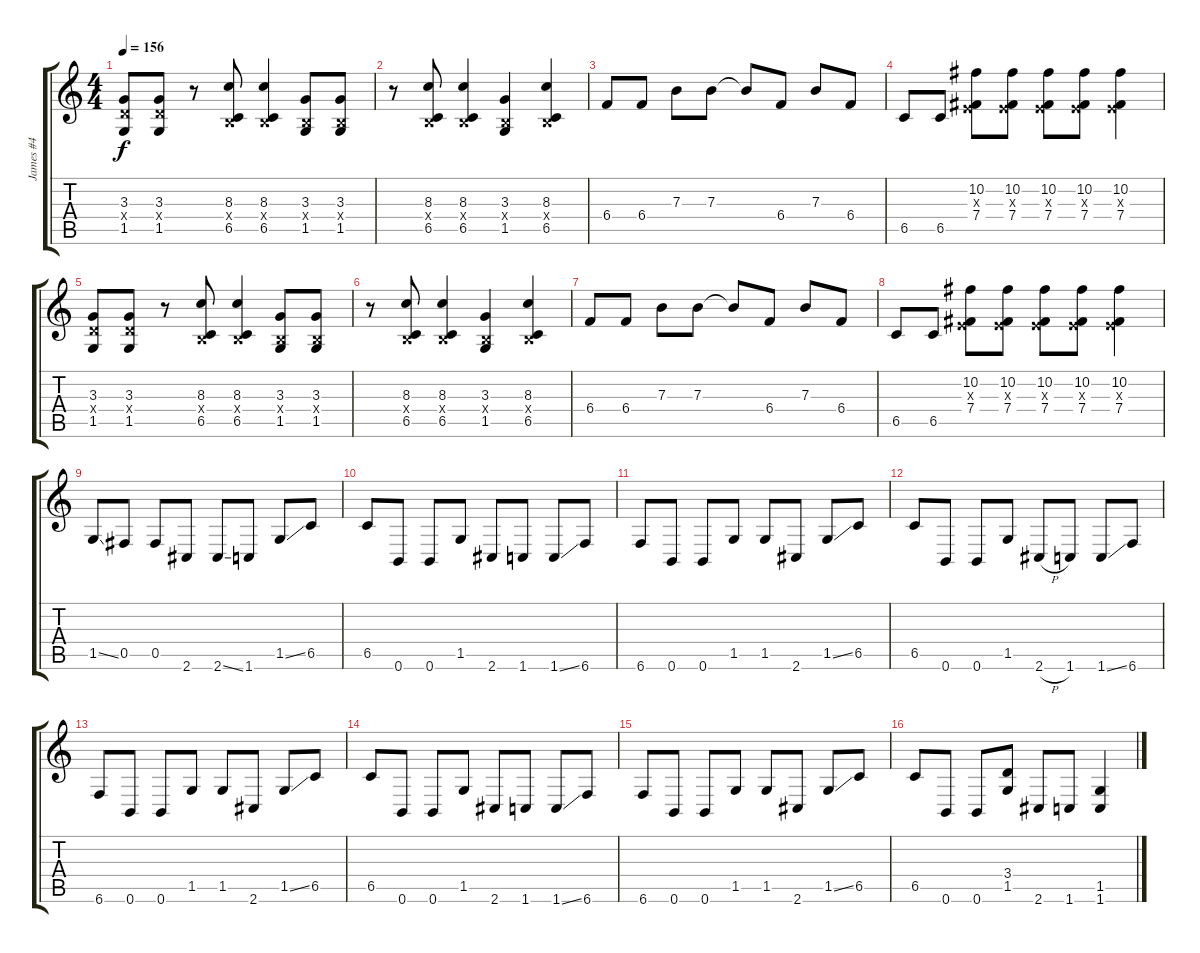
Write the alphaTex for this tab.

\track ("James #4" "James #4") {instrument distortionguitar}
\staff {score tabs}
\tuning (Db4 Ab3 E3 B2 Gb2 B1) {hide}
\ts (4 4)
\tempo 156
\clef g2
\ks c
(3.3 3.4{x} 1.5).8{dy f} (3.3 3.4{x} 1.5).8 r.8 (8.3 0.4{x} 6.5).8 (8.3 0.4{x} 6.5).4 (3.3 0.4{x} 1.5).8 (3.3 0.4{x} 1.5).8 |
r.8 (8.3 0.4{x} 6.5).8 (8.3 0.4{x} 6.5).4 (3.3 0.4{x} 1.5).4 (8.3 0.4{x} 6.5).4 |
6.4.8 6.4.8 7.3.8 7.3.8 7.3{t}.8 6.4.8 7.3.8 6.4.8 |
6.5.8 6.5.8 (10.2 0.3{x} 7.4).8 (10.2 0.3{x} 7.4).8 (10.2 0.3{x} 7.4).8 (10.2 0.3{x} 7.4).8 (10.2 0.3{x} 7.4).4 |
(3.3 3.4{x} 1.5).8 (3.3 3.4{x} 1.5).8 r.8 (8.3 0.4{x} 6.5).8 (8.3 0.4{x} 6.5).4 (3.3 0.4{x} 1.5).8 (3.3 0.4{x} 1.5).8 |
r.8 (8.3 0.4{x} 6.5).8 (8.3 0.4{x} 6.5).4 (3.3 0.4{x} 1.5).4 (8.3 0.4{x} 6.5).4 |
6.4.8 6.4.8 7.3.8 7.3.8 7.3{t}.8 6.4.8 7.3.8 6.4.8 |
6.5.8 6.5.8 (10.2 0.3{x} 7.4).8 (10.2 0.3{x} 7.4).8 (10.2 0.3{x} 7.4).8 (10.2 0.3{x} 7.4).8 (10.2 0.3{x} 7.4).4 |
1.5{ss}.8 0.5.8 0.5.8 2.6.8 2.6{ss}.8 1.6.8 1.5{ss}.8 6.5.8 |
6.5.8 0.6.8 0.6.8 1.5.8 2.6.8 1.6.8 1.6{ss}.8 6.6.8 |
6.6.8 0.6.8 0.6.8 1.5.8 1.5.8 2.6.8 1.5{ss}.8 6.5.8 |
6.5.8 0.6.8 0.6.8 1.5.8 2.6{h}.8 1.6.8 1.6{ss}.8 6.6.8 |
6.6.8 0.6.8 0.6.8 1.5.8 1.5.8 2.6.8 1.5{ss}.8 6.5.8 |
6.5.8 0.6.8 0.6.8 1.5.8 2.6.8 1.6.8 1.6{ss}.8 6.6.8 |
6.6.8 0.6.8 0.6.8 1.5.8 1.5.8 2.6.8 1.5{ss}.8 6.5.8 |
6.5.8 0.6.8 0.6.8 (3.4 1.5).8 2.6.8 1.6.8 (1.5 1.6).4
